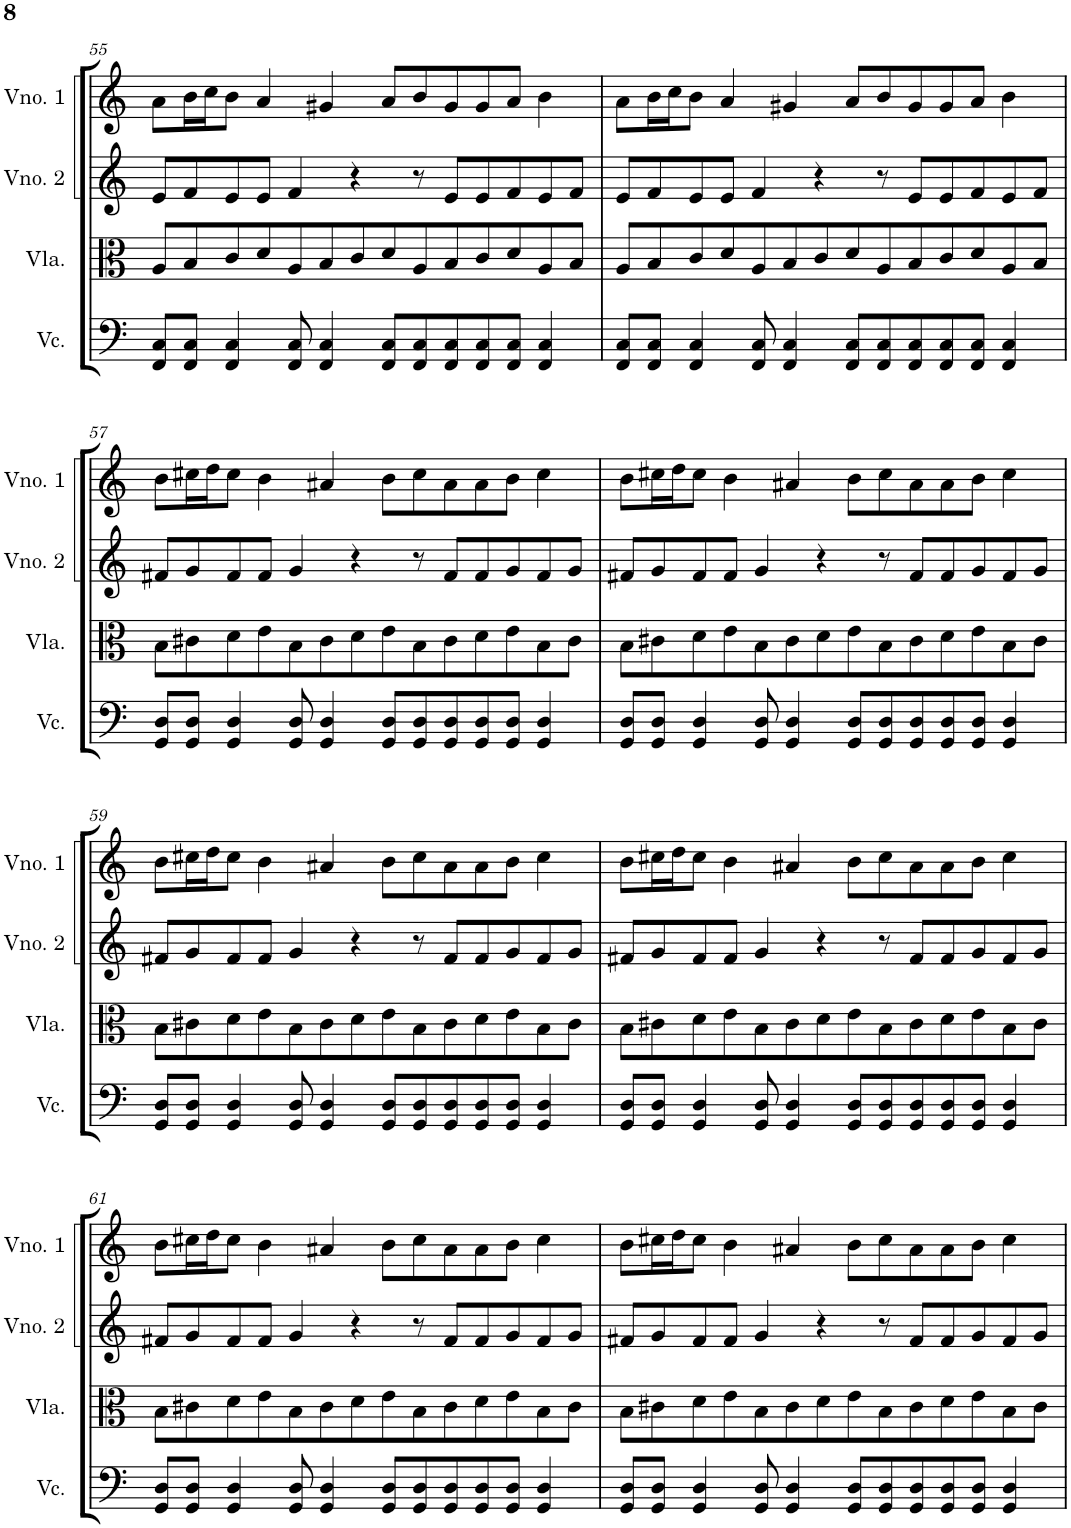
**kern	**kern	**kern	**kern
*part4	*part3	*part2	*part1
*staff4	*staff3	*staff2	*staff1
*I"Violoncelo	*I"Viola	*I"Violino 2	*I"Violino 1
*I'Vc.	*I'Vla.	*I'Vno. 2	*I'Vno. 1
!!LO:PB:g=z
*clefF4	*clefC3	*clefG2	*clefG2
*k[]	*k[]	*k[]	*k[]
*M7/4	*M7/4	*M7/4	*M7/4
=55	=55	=55	=55
8FF/ 8C/L	8A/L	8e/L	8a\L
8FF/ 8C/J	8B/	8f/	16b\L
.	.	.	16cc\J
4FF/ 4C/	8c/	8e/	8b\J
.	8d/	8e/J	4a/
8FF/ 8C/	8A/	4f/	.
4FF/ 4C/	8B/	.	4g#X/
.	8c/	4r	.
8FF/ 8C/L	8d/	.	8a/L
8FF/ 8C/	8A/	8r	8b/
8FF/ 8C/	8B/	8e/L	8g#/
8FF/ 8C/	8c/	8e/	8g#/
8FF/ 8C/J	8d/	8f/	8a/J
4FF/ 4C/	8A/	8e/	4b\
.	8B/J	8f/J	.
=56	=56	=56	=56
8FF/ 8C/L	8A/L	8e/L	8a\L
8FF/ 8C/J	8B/	8f/	16b\L
.	.	.	16cc\J
4FF/ 4C/	8c/	8e/	8b\J
.	8d/	8e/J	4a/
8FF/ 8C/	8A/	4f/	.
4FF/ 4C/	8B/	.	4g#X/
.	8c/	4r	.
8FF/ 8C/L	8d/	.	8a/L
8FF/ 8C/	8A/	8r	8b/
8FF/ 8C/	8B/	8e/L	8g#/
8FF/ 8C/	8c/	8e/	8g#/
8FF/ 8C/J	8d/	8f/	8a/J
4FF/ 4C/	8A/	8e/	4b\
.	8B/J	8f/J	.
!!LO:LB:g=z
=57	=57	=57	=57
8GG/ 8D/L	8B\L	8f#X/L	8b\L
8GG/ 8D/J	8c#X\	8g/	16cc#X\L
.	.	.	16dd\J
4GG/ 4D/	8d\	8f#/	8cc#\J
.	8e\	8f#/J	4b\
8GG/ 8D/	8B\	4g/	.
4GG/ 4D/	8c#\	.	4a#X/
.	8d\	4r	.
8GG/ 8D/L	8e\	.	8b\L
8GG/ 8D/	8B\	8r	8cc#\
8GG/ 8D/	8c#\	8f#/L	8a#\
8GG/ 8D/	8d\	8f#/	8a#\
8GG/ 8D/J	8e\	8g/	8b\J
4GG/ 4D/	8B\	8f#/	4cc#\
.	8c#\J	8g/J	.
=58	=58	=58	=58
8GG/ 8D/L	8B\L	8f#X/L	8b\L
8GG/ 8D/J	8c#X\	8g/	16cc#X\L
.	.	.	16dd\J
4GG/ 4D/	8d\	8f#/	8cc#\J
.	8e\	8f#/J	4b\
8GG/ 8D/	8B\	4g/	.
4GG/ 4D/	8c#\	.	4a#X/
.	8d\	4r	.
8GG/ 8D/L	8e\	.	8b\L
8GG/ 8D/	8B\	8r	8cc#\
8GG/ 8D/	8c#\	8f#/L	8a#\
8GG/ 8D/	8d\	8f#/	8a#\
8GG/ 8D/J	8e\	8g/	8b\J
4GG/ 4D/	8B\	8f#/	4cc#\
.	8c#\J	8g/J	.
!!LO:LB:g=z
=59	=59	=59	=59
8GG/ 8D/L	8B\L	8f#X/L	8b\L
8GG/ 8D/J	8c#X\	8g/	16cc#X\L
.	.	.	16dd\J
4GG/ 4D/	8d\	8f#/	8cc#\J
.	8e\	8f#/J	4b\
8GG/ 8D/	8B\	4g/	.
4GG/ 4D/	8c#\	.	4a#X/
.	8d\	4r	.
8GG/ 8D/L	8e\	.	8b\L
8GG/ 8D/	8B\	8r	8cc#\
8GG/ 8D/	8c#\	8f#/L	8a#\
8GG/ 8D/	8d\	8f#/	8a#\
8GG/ 8D/J	8e\	8g/	8b\J
4GG/ 4D/	8B\	8f#/	4cc#\
.	8c#\J	8g/J	.
=60	=60	=60	=60
8GG/ 8D/L	8B\L	8f#X/L	8b\L
8GG/ 8D/J	8c#X\	8g/	16cc#X\L
.	.	.	16dd\J
4GG/ 4D/	8d\	8f#/	8cc#\J
.	8e\	8f#/J	4b\
8GG/ 8D/	8B\	4g/	.
4GG/ 4D/	8c#\	.	4a#X/
.	8d\	4r	.
8GG/ 8D/L	8e\	.	8b\L
8GG/ 8D/	8B\	8r	8cc#\
8GG/ 8D/	8c#\	8f#/L	8a#\
8GG/ 8D/	8d\	8f#/	8a#\
8GG/ 8D/J	8e\	8g/	8b\J
4GG/ 4D/	8B\	8f#/	4cc#\
.	8c#\J	8g/J	.
!!LO:LB:g=z
=61	=61	=61	=61
8GG/ 8D/L	8B\L	8f#X/L	8b\L
8GG/ 8D/J	8c#X\	8g/	16cc#X\L
.	.	.	16dd\J
4GG/ 4D/	8d\	8f#/	8cc#\J
.	8e\	8f#/J	4b\
8GG/ 8D/	8B\	4g/	.
4GG/ 4D/	8c#\	.	4a#X/
.	8d\	4r	.
8GG/ 8D/L	8e\	.	8b\L
8GG/ 8D/	8B\	8r	8cc#\
8GG/ 8D/	8c#\	8f#/L	8a#\
8GG/ 8D/	8d\	8f#/	8a#\
8GG/ 8D/J	8e\	8g/	8b\J
4GG/ 4D/	8B\	8f#/	4cc#\
.	8c#\J	8g/J	.
=62	=62	=62	=62
8GG/ 8D/L	8B\L	8f#X/L	8b\L
8GG/ 8D/J	8c#X\	8g/	16cc#X\L
.	.	.	16dd\J
4GG/ 4D/	8d\	8f#/	8cc#\J
.	8e\	8f#/J	4b\
8GG/ 8D/	8B\	4g/	.
4GG/ 4D/	8c#\	.	4a#X/
.	8d\	4r	.
8GG/ 8D/L	8e\	.	8b\L
8GG/ 8D/	8B\	8r	8cc#\
8GG/ 8D/	8c#\	8f#/L	8a#\
8GG/ 8D/	8d\	8f#/	8a#\
8GG/ 8D/J	8e\	8g/	8b\J
4GG/ 4D/	8B\	8f#/	4cc#\
.	8c#\J	8g/J	.
=	=	=	=
*-	*-	*-	*-
